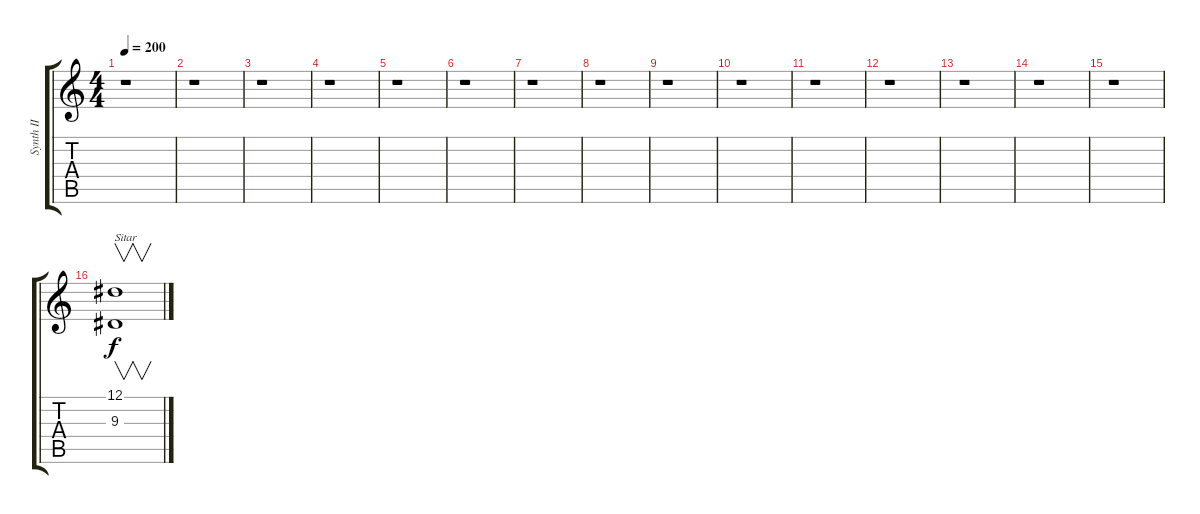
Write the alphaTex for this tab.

\track ("Synth II" "Synth II") {instrument choiraahs}
\staff {score tabs}
\tuning (Eb4 Bb3 Gb3 Db3 Ab2 Eb2) {hide}
\ts (4 4)
\tempo 200
\clef g2
\ks c
r.1{dy fff} |
r.1 |
r.1 |
r.1 |
r.1 |
r.1 |
r.1 |
r.1 |
r.1 |
r.1 |
r.1 |
r.1 |
r.1 |
r.1 |
r.1 |
(12.1 9.3).1{v txt "Sitar" dy f volume 10 instrument sitar}
